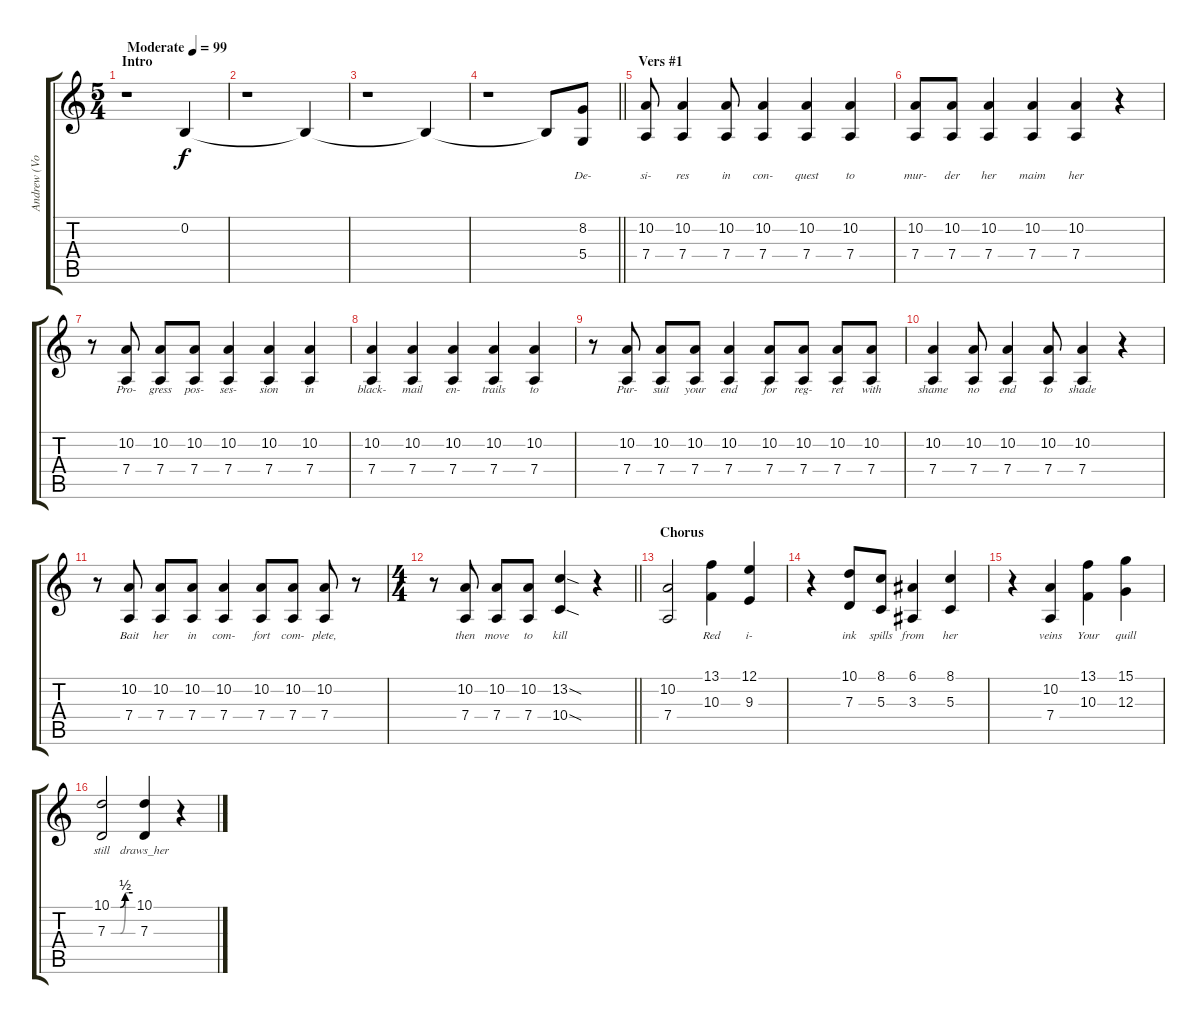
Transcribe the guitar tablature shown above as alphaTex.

\track ("Andrew (Vocals)" "Andrew (Vo") {instrument lead2sawtooth}
\staff {score tabs}
\tuning (E4 B3 G3 D3 A2 E2) {hide}
\ts (5 4)
\section ("" "Intro")
\tempo (99 "Moderate")
\clef g2
\ks c
r.1{dy f instrument lead2sawtooth} 0.2.4 |
r.1 0.2{t}.4 |
r.1 0.2{t}.4 |
\barLineRight lightlight
r.1 0.2{t}.8{lyrics (0 "") lyrics (1 "") lyrics (2 "") lyrics (3 "") lyrics (4 "")} (8.2 5.4).8{lyrics (0 "De-") lyrics (1 "") lyrics (2 "") lyrics (3 "") lyrics (4 "")} |
\section ("" "Vers #1")
(10.2 7.4).8{lyrics (0 "si-") lyrics (1 "") lyrics (2 "") lyrics (3 "") lyrics (4 "")} (10.2 7.4).4{lyrics (0 "res") lyrics (1 "") lyrics (2 "") lyrics (3 "") lyrics (4 "")} (10.2 7.4).8{lyrics (0 "in") lyrics (1 "") lyrics (2 "") lyrics (3 "") lyrics (4 "")} (10.2 7.4).4{lyrics (0 "con-") lyrics (1 "") lyrics (2 "") lyrics (3 "") lyrics (4 "")} (10.2 7.4).4{lyrics (0 "quest") lyrics (1 "") lyrics (2 "") lyrics (3 "") lyrics (4 "")} (10.2 7.4).4{lyrics (0 "to") lyrics (1 "") lyrics (2 "") lyrics (3 "") lyrics (4 "")} |
(10.2 7.4).8{lyrics (0 "mur-") lyrics (1 "") lyrics (2 "") lyrics (3 "") lyrics (4 "")} (10.2 7.4).8{lyrics (0 "der") lyrics (1 "") lyrics (2 "") lyrics (3 "") lyrics (4 "")} (10.2 7.4).4{lyrics (0 "her") lyrics (1 "") lyrics (2 "") lyrics (3 "") lyrics (4 "")} (10.2 7.4).4{lyrics (0 "maim") lyrics (1 "") lyrics (2 "") lyrics (3 "") lyrics (4 "")} (10.2 7.4).4{lyrics (0 "her") lyrics (1 "") lyrics (2 "") lyrics (3 "") lyrics (4 "")} r.4 |
r.8 (10.2 7.4).8{lyrics (0 "Pro-") lyrics (1 "") lyrics (2 "") lyrics (3 "") lyrics (4 "")} (10.2 7.4).8{lyrics (0 "gress") lyrics (1 "") lyrics (2 "") lyrics (3 "") lyrics (4 "")} (10.2 7.4).8{lyrics (0 "pos-") lyrics (1 "") lyrics (2 "") lyrics (3 "") lyrics (4 "")} (10.2 7.4).4{lyrics (0 "ses-") lyrics (1 "") lyrics (2 "") lyrics (3 "") lyrics (4 "")} (10.2 7.4).4{lyrics (0 "sion") lyrics (1 "") lyrics (2 "") lyrics (3 "") lyrics (4 "")} (10.2 7.4).4{lyrics (0 "in") lyrics (1 "") lyrics (2 "") lyrics (3 "") lyrics (4 "")} |
(10.2 7.4).4{lyrics (0 "black-") lyrics (1 "") lyrics (2 "") lyrics (3 "") lyrics (4 "")} (10.2 7.4).4{lyrics (0 "mail") lyrics (1 "") lyrics (2 "") lyrics (3 "") lyrics (4 "")} (10.2 7.4).4{lyrics (0 "en-") lyrics (1 "") lyrics (2 "") lyrics (3 "") lyrics (4 "")} (10.2 7.4).4{lyrics (0 "trails") lyrics (1 "") lyrics (2 "") lyrics (3 "") lyrics (4 "")} (10.2 7.4).4{lyrics (0 "to") lyrics (1 "") lyrics (2 "") lyrics (3 "") lyrics (4 "")} |
r.8 (10.2 7.4).8{lyrics (0 "Pur-") lyrics (1 "") lyrics (2 "") lyrics (3 "") lyrics (4 "")} (10.2 7.4).8{lyrics (0 "suit") lyrics (1 "") lyrics (2 "") lyrics (3 "") lyrics (4 "")} (10.2 7.4).8{lyrics (0 "your") lyrics (1 "") lyrics (2 "") lyrics (3 "") lyrics (4 "")} (10.2 7.4).4{lyrics (0 "end") lyrics (1 "") lyrics (2 "") lyrics (3 "") lyrics (4 "")} (10.2 7.4).8{lyrics (0 "for") lyrics (1 "") lyrics (2 "") lyrics (3 "") lyrics (4 "")} (10.2 7.4).8{lyrics (0 "reg-") lyrics (1 "") lyrics (2 "") lyrics (3 "") lyrics (4 "")} (10.2 7.4).8{lyrics (0 "ret") lyrics (1 "") lyrics (2 "") lyrics (3 "") lyrics (4 "")} (10.2 7.4).8{lyrics (0 "with") lyrics (1 "") lyrics (2 "") lyrics (3 "") lyrics (4 "")} |
(10.2 7.4).4{lyrics (0 "shame") lyrics (1 "") lyrics (2 "") lyrics (3 "") lyrics (4 "")} (10.2 7.4).8{lyrics (0 "no") lyrics (1 "") lyrics (2 "") lyrics (3 "") lyrics (4 "")} (10.2 7.4).4{lyrics (0 "end") lyrics (1 "") lyrics (2 "") lyrics (3 "") lyrics (4 "")} (10.2 7.4).8{lyrics (0 "to") lyrics (1 "") lyrics (2 "") lyrics (3 "") lyrics (4 "")} (10.2 7.4).4{lyrics (0 "shade") lyrics (1 "") lyrics (2 "") lyrics (3 "") lyrics (4 "")} r.4 |
r.8 (10.2 7.4).8{lyrics (0 "Bait") lyrics (1 "") lyrics (2 "") lyrics (3 "") lyrics (4 "")} (10.2 7.4).8{lyrics (0 "her") lyrics (1 "") lyrics (2 "") lyrics (3 "") lyrics (4 "")} (10.2 7.4).8{lyrics (0 "in") lyrics (1 "") lyrics (2 "") lyrics (3 "") lyrics (4 "")} (10.2 7.4).4{lyrics (0 "com-") lyrics (1 "") lyrics (2 "") lyrics (3 "") lyrics (4 "")} (10.2 7.4).8{lyrics (0 "fort") lyrics (1 "") lyrics (2 "") lyrics (3 "") lyrics (4 "")} (10.2 7.4).8{lyrics (0 "com-") lyrics (1 "") lyrics (2 "") lyrics (3 "") lyrics (4 "")} (10.2 7.4).8{lyrics (0 "plete,") lyrics (1 "") lyrics (2 "") lyrics (3 "") lyrics (4 "")} r.8 |
\ts (4 4)
\barLineRight lightlight
r.8 (10.2 7.4).8{lyrics (0 "then") lyrics (1 "") lyrics (2 "") lyrics (3 "") lyrics (4 "")} (10.2 7.4).8{lyrics (0 "move") lyrics (1 "") lyrics (2 "") lyrics (3 "") lyrics (4 "")} (10.2 7.4).8{lyrics (0 "to") lyrics (1 "") lyrics (2 "") lyrics (3 "") lyrics (4 "")} (13.2{sod} 10.4{sod}).4{lyrics (0 "kill") lyrics (1 "") lyrics (2 "") lyrics (3 "") lyrics (4 "")} r.4 |
\section ("" "Chorus")
(10.2 7.4).2{lyrics (0 "") lyrics (1 "") lyrics (2 "") lyrics (3 "") lyrics (4 "")} (13.1 10.3).4{lyrics (0 "Red") lyrics (1 "") lyrics (2 "") lyrics (3 "") lyrics (4 "")} (12.1 9.3).4{lyrics (0 "i-") lyrics (1 "") lyrics (2 "") lyrics (3 "") lyrics (4 "")} |
r.4 (10.1 7.3).8{lyrics (0 "ink") lyrics (1 "") lyrics (2 "") lyrics (3 "") lyrics (4 "")} (8.1 5.3).8{lyrics (0 "spills") lyrics (1 "") lyrics (2 "") lyrics (3 "") lyrics (4 "")} (6.1 3.3).4{lyrics (0 "from") lyrics (1 "") lyrics (2 "") lyrics (3 "") lyrics (4 "")} (8.1 5.3).4{lyrics (0 "her") lyrics (1 "") lyrics (2 "") lyrics (3 "") lyrics (4 "")} |
r.4 (10.2 7.4).4{lyrics (0 "veins") lyrics (1 "") lyrics (2 "") lyrics (3 "") lyrics (4 "")} (13.1 10.3).4{lyrics (0 "Your") lyrics (1 "") lyrics (2 "") lyrics (3 "") lyrics (4 "")} (15.1 12.3).4{lyrics (0 "quill") lyrics (1 "") lyrics (2 "") lyrics (3 "") lyrics (4 "")} |
(10.1{be (custom 0 0 25 0 39 2 60 2)} 7.3{be (custom 0 0 26 0 40 2 60 2)}).2{lyrics (0 "still") lyrics (1 "") lyrics (2 "") lyrics (3 "") lyrics (4 "")} (10.1 7.3).4{lyrics (0 "draws_her") lyrics (1 "") lyrics (2 "") lyrics (3 "") lyrics (4 "")} r.4
